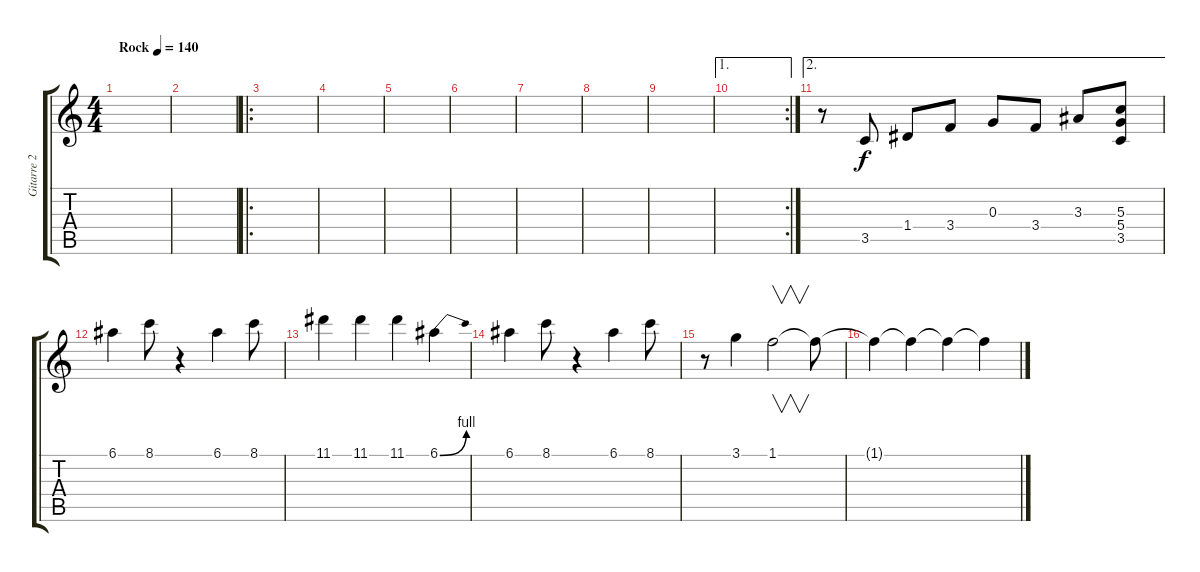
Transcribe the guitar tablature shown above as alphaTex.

\track ("Gitarre 2" "Gitarre 2") {instrument distortionguitar}
\staff {score tabs}
\tuning (E4 B3 G3 D3 A2 E2) {hide}
\ts (4 4)
\tempo (140 "Rock")
\clef g2
\ks c
|
|
\ro
|
|
|
|
|
|
|
\ae 1
\rc 2
|
\ae 2
r.8 3.5.8 1.4.8 3.4.8 0.3.8 3.4.8 3.3.8 (5.3 5.4 3.5).8 |
6.1.4 8.1.8 r.4 6.1.4 8.1.8 |
11.1.4 11.1.4 11.1.4 6.1{be (bend 0 0 60 4)}.4 |
6.1.4 8.1.8 r.4 6.1.4 8.1.8 |
r.8 3.1.4 1.1.2{v} 1.1{t}.8 |
1.1{t}.4 1.1{t}.4 1.1{t}.4 1.1{t}.4
